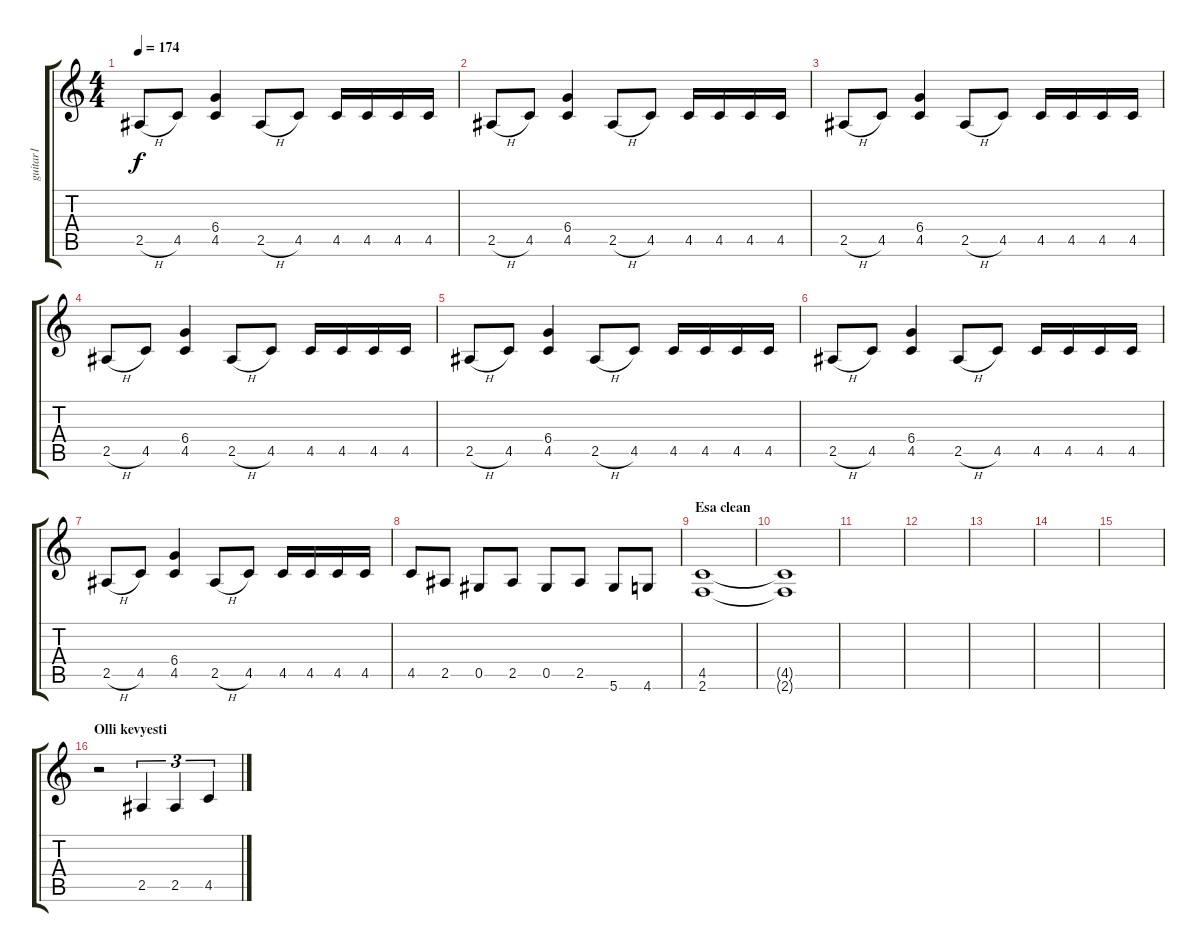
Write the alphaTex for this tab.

\track ("guitar1" "guitar1") {instrument overdrivenguitar}
\staff {score tabs}
\tuning (Eb4 Bb3 Gb3 Db3 Ab2 Eb2) {hide}
\ts (4 4)
\tempo 174
\clef g2
\ks c
2.5{h}.8{dy f} 4.5.8 (6.4 4.5).4 2.5{h}.8 4.5.8 4.5.16 4.5.16 4.5.16 4.5.16 |
2.5{h}.8 4.5.8 (6.4 4.5).4 2.5{h}.8 4.5.8 4.5.16 4.5.16 4.5.16 4.5.16 |
2.5{h}.8 4.5.8 (6.4 4.5).4 2.5{h}.8 4.5.8 4.5.16 4.5.16 4.5.16 4.5.16 |
2.5{h}.8 4.5.8 (6.4 4.5).4 2.5{h}.8 4.5.8 4.5.16 4.5.16 4.5.16 4.5.16 |
2.5{h}.8 4.5.8 (6.4 4.5).4 2.5{h}.8 4.5.8 4.5.16 4.5.16 4.5.16 4.5.16 |
2.5{h}.8 4.5.8 (6.4 4.5).4 2.5{h}.8 4.5.8 4.5.16 4.5.16 4.5.16 4.5.16 |
2.5{h}.8 4.5.8 (6.4 4.5).4 2.5{h}.8 4.5.8 4.5.16 4.5.16 4.5.16 4.5.16 |
4.5.8 2.5.8 0.5.8 2.5.8 0.5.8 2.5.8 5.6.8 4.6.8 |
\section ("" "Esa clean")
(4.5 2.6).1 |
(4.5{t} 2.6{t}).1 |
|
|
|
|
|
\section ("" "Olli kevyesti")
r.2 2.5.4{tu (3 2)} 2.5.4{tu (3 2)} 4.5.4{tu (3 2)}
